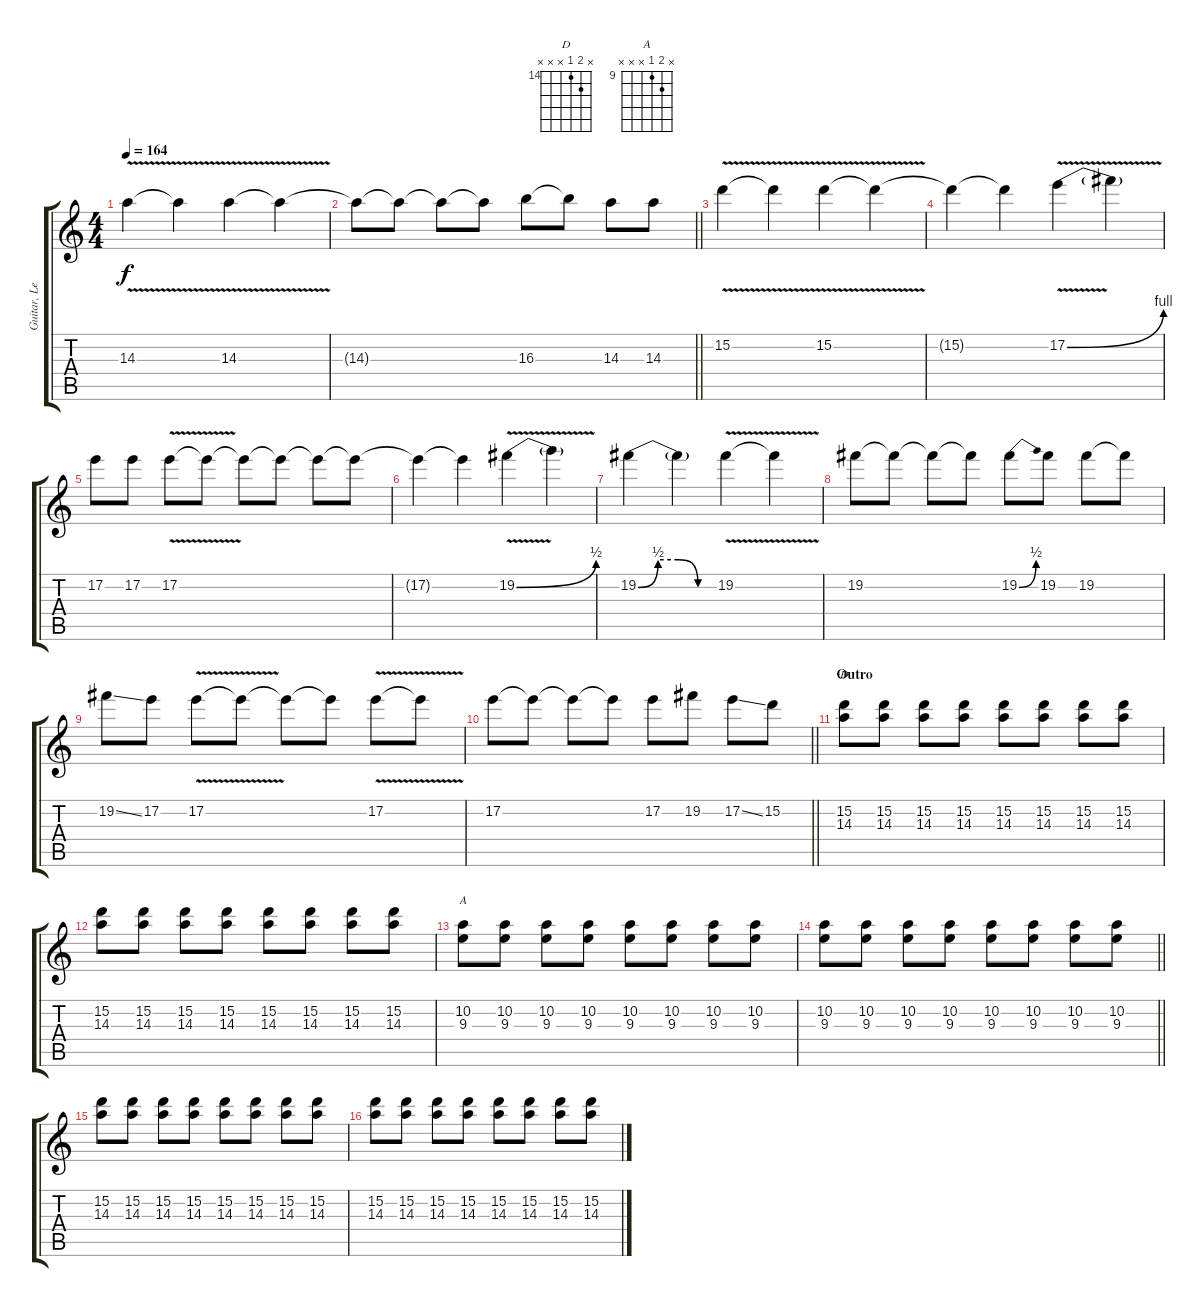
\track ("Guitar, Lead" "Guitar, Le") {instrument overdrivenguitar}
\staff {score tabs}
\tuning (E4 B3 G3 D3 A2 E2) {hide}
\chord ("D" x 15 14 x x x) {firstfret 14}
\chord ("A" x 10 9 x x x) {firstfret 9}
\ts (4 4)
\tempo 164
\clef g2
\ks c
14.3{v}.4{dy f} 14.3{t}.4 14.3{v}.4 14.3{t}.4 |
\barLineRight lightlight
14.3{t}.8 14.3{t}.8 14.3{t}.8 14.3{t}.8 16.3.8 16.3{t}.8 14.3.8 14.3.8 |
15.2{v}.4 15.2{t}.4 15.2{v}.4 15.2{t}.4 |
15.2{t}.4 15.2{t}.4 17.2{be (bend 0 0 60 4) v}.4 17.2{t}.4 |
17.2.8 17.2.8 17.2{v}.8 17.2{t}.8 17.2{t}.8 17.2{t}.8 17.2{t}.8 17.2{t}.8 |
17.2{t}.4 17.2{t}.4 19.2{be (bend 0 0 60 2) v}.4 19.2{t}.4 |
19.2{be (custom 0 0 15 2 30 2 45 0 60 0)}.4 19.2{t}.4 19.2{v}.4 19.2{t}.4 |
19.2.8 19.2{t}.8 19.2{t}.8 19.2{t}.8 19.2{be (bend 0 0 60 2)}.8 19.2.8 19.2.8 19.2{t}.8 |
19.2{ss}.8 17.2.8 17.2{v}.8 17.2{t}.8 17.2{t}.8 17.2{t}.8 17.2{v}.8 17.2{t}.8 |
\barLineRight lightlight
17.2.8 17.2{t}.8 17.2{t}.8 17.2{t}.8 17.2.8 19.2.8 17.2{ss}.8 15.2.8 |
\section ("" "Outro")
(15.2 14.3).8{ch "D"} (15.2 14.3).8 (15.2 14.3).8 (15.2 14.3).8 (15.2 14.3).8 (15.2 14.3).8 (15.2 14.3).8 (15.2 14.3).8 |
(15.2 14.3).8 (15.2 14.3).8 (15.2 14.3).8 (15.2 14.3).8 (15.2 14.3).8 (15.2 14.3).8 (15.2 14.3).8 (15.2 14.3).8 |
(10.2 9.3).8{ch "A"} (10.2 9.3).8 (10.2 9.3).8 (10.2 9.3).8 (10.2 9.3).8 (10.2 9.3).8 (10.2 9.3).8 (10.2 9.3).8 |
\barLineRight lightlight
(10.2 9.3).8 (10.2 9.3).8 (10.2 9.3).8 (10.2 9.3).8 (10.2 9.3).8 (10.2 9.3).8 (10.2 9.3).8 (10.2 9.3).8 |
(15.2 14.3).8 (15.2 14.3).8 (15.2 14.3).8 (15.2 14.3).8 (15.2 14.3).8 (15.2 14.3).8 (15.2 14.3).8 (15.2 14.3).8 |
(15.2 14.3).8 (15.2 14.3).8 (15.2 14.3).8 (15.2 14.3).8 (15.2 14.3).8 (15.2 14.3).8 (15.2 14.3).8 (15.2 14.3).8
